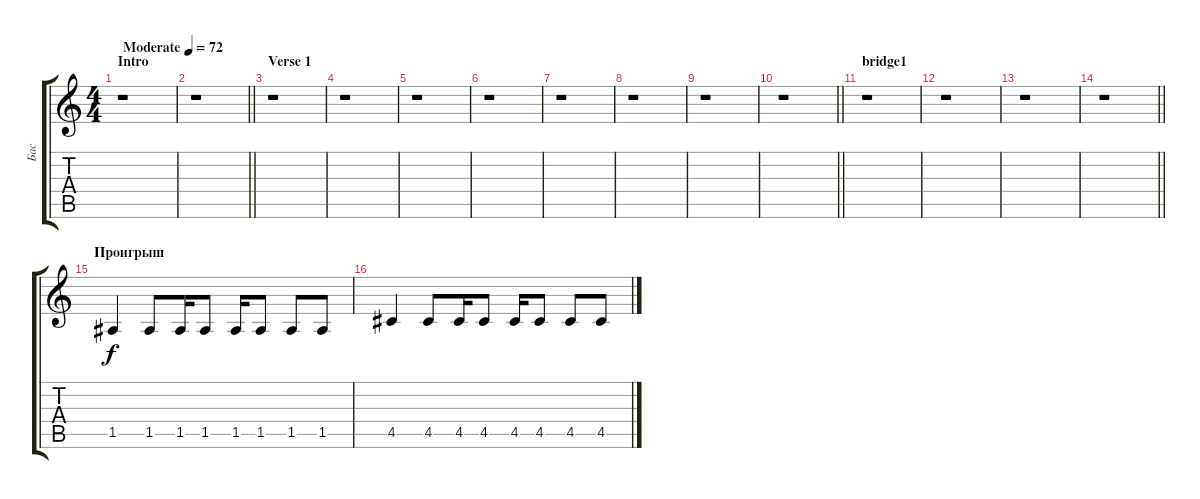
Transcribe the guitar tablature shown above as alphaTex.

\track ("Бас" "Бас") {instrument electricbassfinger}
\staff {score tabs}
\tuning (E4 B3 G3 D3 A2 E2) {hide}
\ts (4 4)
\section ("" "Intro")
\tempo (72 "Moderate")
\clef g2
\ks c
r.1{dy f instrument electricbassfinger} |
\barLineRight lightlight
r.1 |
\section ("" "Verse 1")
r.1 |
r.1 |
r.1 |
r.1 |
r.1 |
r.1 |
r.1 |
\barLineRight lightlight
r.1 |
\section ("" "bridge1")
r.1 |
r.1 |
r.1 |
\barLineRight lightlight
r.1 |
\section ("" "Проигрыш")
1.5.4 1.5.8 1.5.16 1.5.8 1.5.16 1.5.8 1.5.8 1.5.8 |
4.5.4 4.5.8 4.5.16 4.5.8 4.5.16 4.5.8 4.5.8 4.5.8
